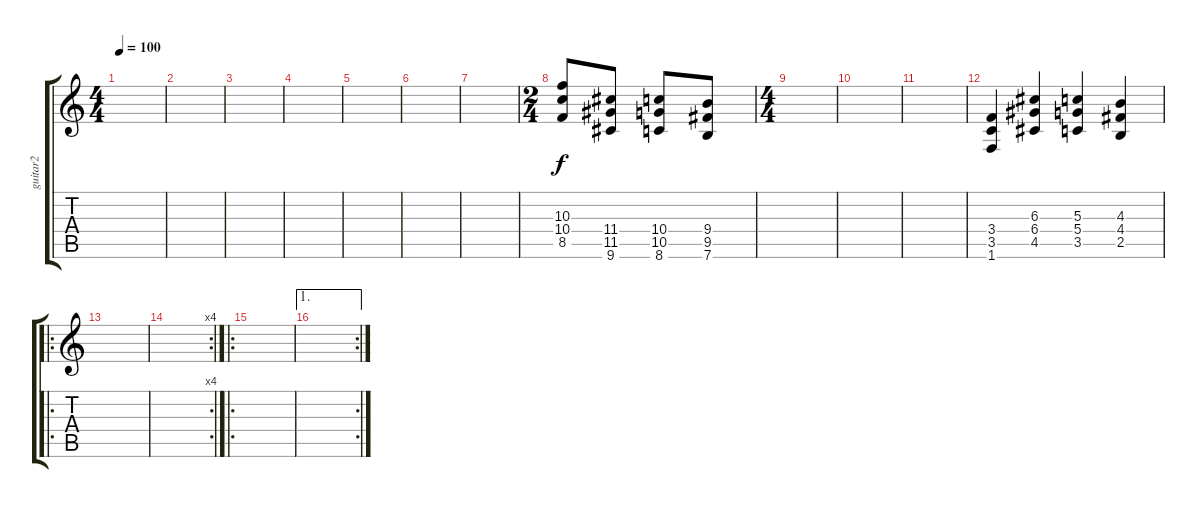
\track ("guitar2" "guitar2") {instrument distortionguitar}
\staff {score tabs}
\tuning (E4 B3 G3 D3 A2 E2) {hide}
\ts (4 4)
\tempo 100
\clef g2
\ks c
|
|
|
|
|
|
|
\ts (2 4)
(10.3 10.4 8.5).8 (11.4 11.5 9.6).8 (10.4 10.5 8.6).8 (9.4 9.5 7.6).8 |
\ts (4 4)
|
|
|
(3.4 3.5 1.6).4 (6.3 6.4 4.5).4 (5.3 5.4 3.5).4 (4.3 4.4 2.5).4 |
\ro
|
\rc 4
|
\ro
|
\ae 1
\rc 2
